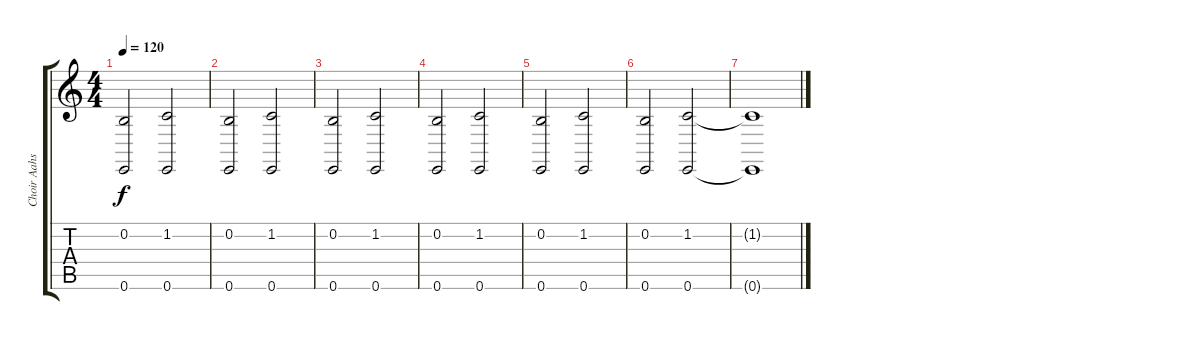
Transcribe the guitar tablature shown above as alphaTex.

\track ("Choir Aahs" "Choir Aahs") {instrument choiraahs}
\staff {score tabs}
\tuning (E4 B3 G3 D3 A2 E2) {hide}
\ts (4 4)
\tempo 120
\clef g2
\ks c
(0.2 0.6).2{dy f} (1.2 0.6).2 |
(0.2 0.6).2 (1.2 0.6).2 |
(0.2 0.6).2 (1.2 0.6).2 |
(0.2 0.6).2 (1.2 0.6).2 |
(0.2 0.6).2 (1.2 0.6).2 |
(0.2 0.6).2 (1.2 0.6).2 |
(1.2{t} 0.6{t}).1
